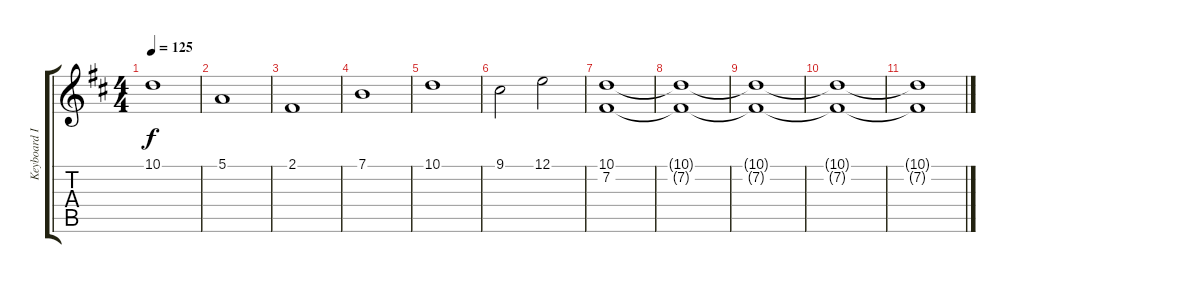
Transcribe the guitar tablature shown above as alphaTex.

\track ("Keyboard II" "Keyboard I") {instrument stringensemble1}
\staff {score tabs}
\tuning (E4 B3 G3 D3 A2 E2) {hide}
\ts (4 4)
\tempo 125
\clef g2
\ks d
10.1.1{dy f} |
5.1.1 |
2.1.1 |
7.1.1 |
10.1.1 |
9.1.2 12.1.2 |
(10.1 7.2).1 |
(10.1{t} 7.2{t}).1 |
(10.1{t} 7.2{t}).1 |
(10.1{t} 7.2{t}).1 |
(10.1{t} 7.2{t}).1
